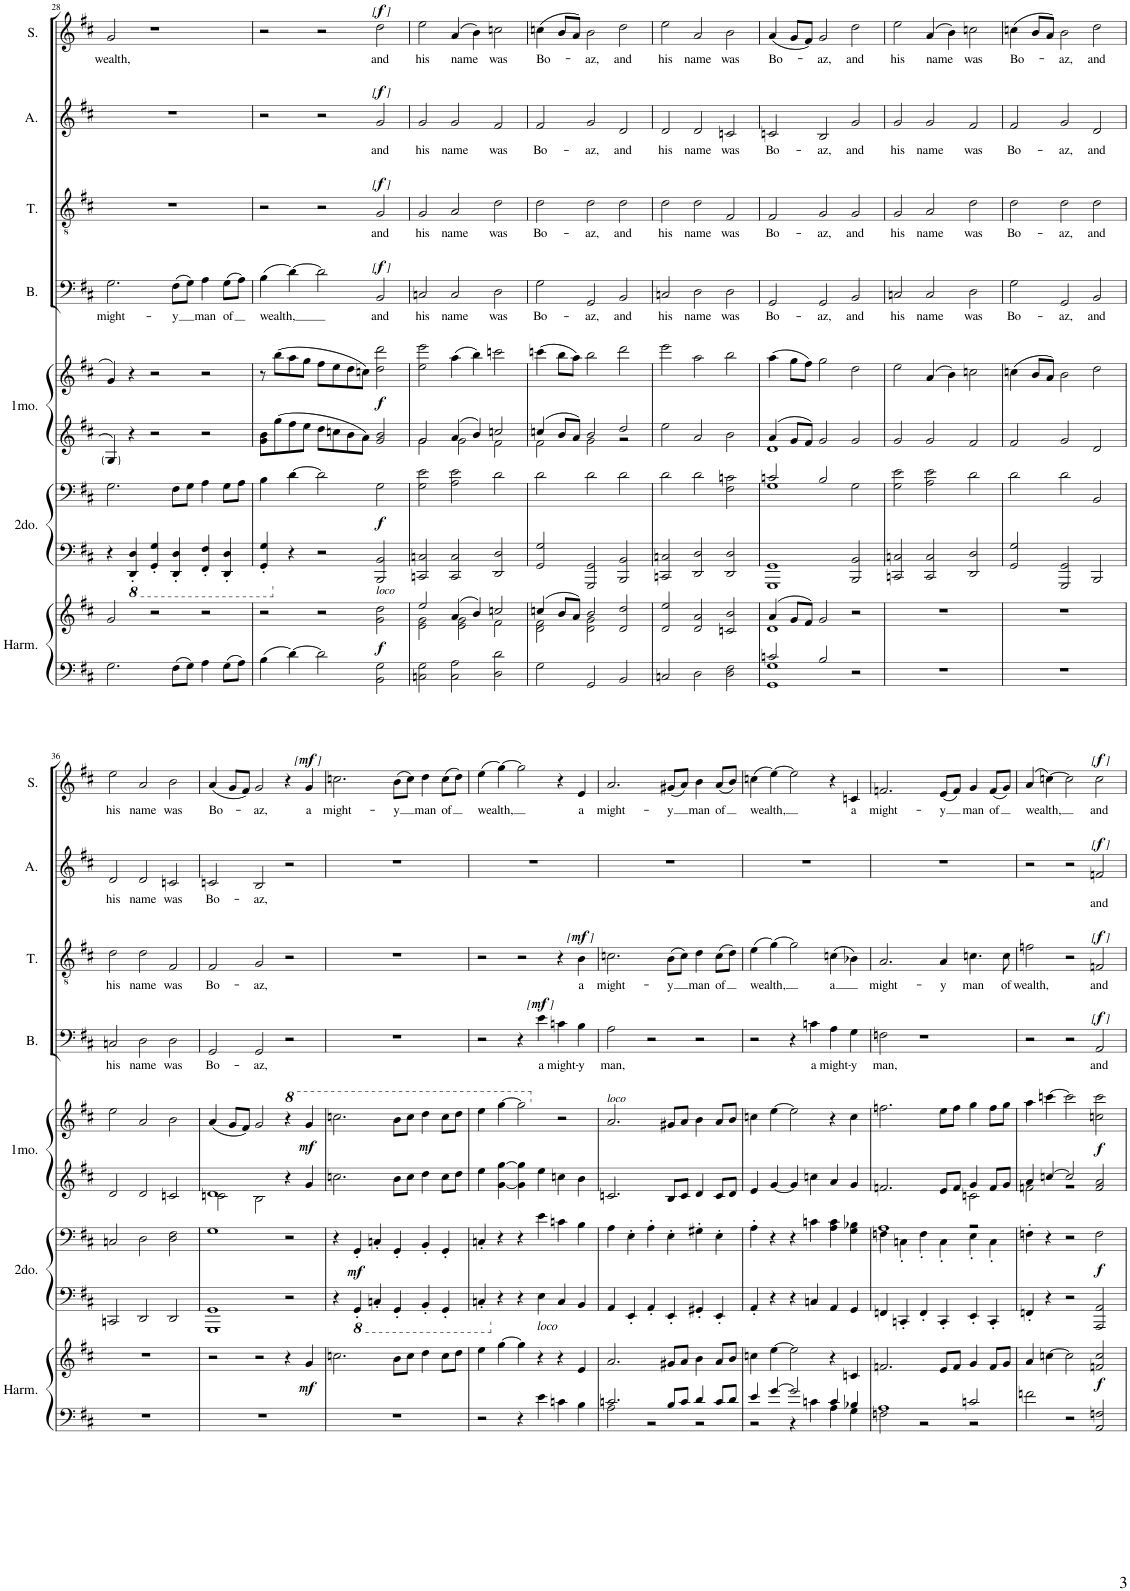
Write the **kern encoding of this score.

**kern	**kern	**dynam	**kern	**kern	**dynam	**kern	**kern	**dynam	**kern	**text	**dynam	**kern	**text	**dynam	**kern	**text	**dynam	**kern	**text	**dynam
*part7	*part7	*part7	*part6	*part6	*part6	*part5	*part5	*part5	*part4	*part4	*part4	*part3	*part3	*part3	*part2	*part2	*part2	*part1	*part1	*part1
*staff10	*staff9	*staff9/10	*staff8	*staff7	*staff7/8	*staff6	*staff5	*staff5/6	*staff4	*staff4	*staff4	*staff3	*staff3	*staff3	*staff2	*staff2	*staff2	*staff1	*staff1	*staff1
*I"Harmonium (ad lib.)	*	*	*I"Secundo	*	*	*I"Primo	*	*	*I"Bass	*	*	*I"Tenor	*	*	*I"Alto	*	*	*I"Soprano	*	*
*I'Harm.	*	*	*	*	*	*	*	*	*I'B.	*	*	*I'T.	*	*	*I'A.	*	*	*I'S.	*	*
!!LO:PB:g=z
*clefF4	*clefG2	*	*clefF4	*clefF4	*	*clefG2	*clefG2	*	*clefF4	*	*	*clefGv2	*	*	*clefG2	*	*	*clefG2	*	*
*k[f#c#]	*k[f#c#]	*	*k[f#c#]	*k[f#c#]	*	*k[f#c#]	*k[f#c#]	*	*k[f#c#]	*	*	*k[f#c#]	*	*	*k[f#c#]	*	*	*k[f#c#]	*	*
*M3/2	*M3/2	*	*M3/2	*M3/2	*	*M3/2	*M3/2	*	*M3/2	*	*	*M3/2	*	*	*M3/2	*	*	*M3/2	*	*
=28	=28	=28	=28	=28	=28	=28	=28	=28	=28	=28	=28	=28	=28	=28	=28	=28	=28	=28	=28	=28
!	!	!	!	!	!	!	!	!	!	!LO:LY:b	!	!	!	!	!	!	!	!	!LO:LY:b	!
2.G\	2g/	.	4r	2.G\	.	4G/	4g/	.	2.G\	might-	.	1.r	.	.	1.r	.	.	2g/	wealth,	.
*	*	*	*8ba	*	*	*	*	*	*	*	*	*	*	*	*	*	*	*	*	*
.	.	.	4DDD/' 4DD/'	.	.	4r	4r	.	.	.	.	.	.	.	.	.	.	.	.	.
.	2r	.	4GGG/' 4GG/'	.	.	2r	2r	.	.	.	.	.	.	.	.	.	.	1r	.	.
!	!	!	!	!	!	!	!	!	!	!LO:LY:b	!	!	!	!	!	!	!	!	!	!
8F#\L	.	.	4DDD/' 4DD/'	8F#\L	.	.	.	.	(8F#\L	-y	.	.	.	.	.	.	.	.	.	.
8G\J	.	.	.	8G\J	.	.	.	.	8G\J)	.	.	.	.	.	.	.	.	.	.	.
!	!	!	!	!	!	!	!	!	!	!LO:LY:b	!	!	!	!	!	!	!	!	!	!
4A\	2r	.	4FFF#/' 4FF#/'	4A\	.	2r	2r	.	4A\	man	.	.	.	.	.	.	.	.	.	.
!	!	!	!	!	!	!	!	!	!	!LO:LY:b	!	!	!	!	!	!	!	!	!	!
8G\L	.	.	4DDD/' 4DD/'	8G\L	.	.	.	.	(8G\L	of	.	.	.	.	.	.	.	.	.	.
8A\J	.	.	.	8A\J	.	.	.	.	8A\J)	.	.	.	.	.	.	.	.	.	.	.
=29	=29	=29	=29	=29	=29	=29	=29	=29	=29	=29	=29	=29	=29	=29	=29	=29	=29	=29	=29	=29
!	!	!	!	!	!	!	!	!	!	!LO:LY:b	!	!	!	!	!	!	!	!	!	!
4B\	2r	.	4GGG/' 4GG/'	4B\	.	8g\ 8b\L	8r	.	(4B\	wealth,	.	2r	.	.	2r	.	.	2r	.	.
.	.	.	.	.	.	8gg\	(8bb\L	.	.	.	.	.	.	.	.	.	.	.	.	.
*	*	*	*X8ba	*	*	*	*	*	*	*	*	*	*	*	*	*	*	*	*	*
[4d\	.	.	4r	[4d\	.	8ff#\	8aa\	.	[4d\)	.	.	.	.	.	.	.	.	.	.	.
.	.	.	.	.	.	8ee\J	8gg\J	.	.	.	.	.	.	.	.	.	.	.	.	.
2d\]	2r	.	2r	2d\]	.	8dd\L	8ff#\L	.	2d\]	.	.	2r	.	.	2r	.	.	2r	.	.
.	.	.	.	.	.	8ccn\	8ee\	.	.	.	.	.	.	.	.	.	.	.	.	.
.	.	.	.	.	.	8b\	8dd\	.	.	.	.	.	.	.	.	.	.	.	.	.
.	.	.	.	.	.	8a\J	8ccn\J)	.	.	.	.	.	.	.	.	.	.	.	.	.
!	!	!	!LO:TX:b:i:t=loco	!	!	!	!	!	!	!	!	!	!	!	!	!	!	!	!	!
!	!	!LO:DY:b	!	!	!LO:DY:b	!	!	!LO:DY:b	!	!LO:LY:b	!LO:DY:a	!	!LO:LY:b	!	!	!LO:LY:b	!	!	!LO:LY:b	!
!	!	!	!	!	!	!	!	!	!	!	!LO:DY:n=1:a	!	!	!	!	!	!	!	!	!
!	!	!	!	!	!	!	!	!	!	!	!LO:DY:n=2:a	!	!	!LO:DY:a	!	!	!	!	!	!
!	!	!	!	!	!	!	!	!	!	!	!	!	!	!LO:DY:n=1:a	!	!	!	!	!	!
!	!	!	!	!	!	!	!	!	!	!	!	!	!	!LO:DY:n=2:a	!	!	!LO:DY:a	!	!	!
!	!	!	!	!	!	!	!	!	!	!	!	!	!	!	!	!	!LO:DY:n=1:a	!	!	!
!	!	!	!	!	!	!	!	!	!	!	!	!	!	!	!	!	!LO:DY:n=2:a	!	!	!LO:DY:a
!	!	!	!	!	!	!	!	!	!	!	!	!	!	!	!	!	!	!	!	!LO:DY:n=1:a
!	!	!	!	!	!	!	!	!	!	!	!	!	!	!	!	!	!	!	!	!LO:DY:n=2:a
2BB\ 2G\	2g\ 2dd\	f	2BBB/ 2BB/	2G\	f	2g/ 2b/	2dd\ 2ddd\	f	2BB/	and	other-dynamics f other-dynamics	2G/	and	other-dynamics f other-dynamics	2g/	and	other-dynamics f other-dynamics	2dd\	and	other-dynamics f other-dynamics
=30	=30	=30	=30	=30	=30	=30	=30	=30	=30	=30	=30	=30	=30	=30	=30	=30	=30	=30	=30	=30
*	*^	*	*	*	*	*^	*	*	*	*	*	*	*	*	*	*	*	*	*	*
!	!	!	!	!	!	!	!	!	!	!	!	!LO:LY:b	!	!	!LO:LY:b	!	!	!LO:LY:b	!	!	!LO:LY:b	!
2Cn\ 2G\	2ee/	2e\ 2g\	.	2CCn/ 2Cn/	2G\ 2e\	.	2g/	2g\	2ee\ 2eee\	.	2Cn/	his	.	2G/	his	.	2g/	his	.	2ee\	his	.
!	!	!	!	!	!	!	!	!	!	!	!	!LO:LY:b	!	!	!LO:LY:b	!	!	!LO:LY:b	!	!	!LO:LY:b	!
2C\ 2A\	(4a/	2e\ 2g\	.	2CC/ 2C/	2A\ 2e\	.	4a/	2g\	(4aa\	.	2C/	name	.	2A/	name	.	2g/	name	.	(4a/	name	.
.	4b/)	.	.	.	.	.	4b/	.	4bb\)	.	.	.	.	.	.	.	.	.	.	4b\)	.	.
!	!	!	!	!	!	!	!	!	!	!	!	!LO:LY:b	!	!	!LO:LY:b	!	!	!LO:LY:b	!	!	!LO:LY:b	!
2D\ 2d\	2ccn/	2f#\	.	2DD/ 2D/	2d\	.	2ccn/	2f#\	2cccn\	.	2D\	was	.	2d\	was	.	2f#/	was	.	2ccn\	was	.
=31	=31	=31	=31	=31	=31	=31	=31	=31	=31	=31	=31	=31	=31	=31	=31	=31	=31	=31	=31	=31	=31	=31
!	!	!	!	!	!	!	!	!	!	!	!	!LO:LY:b	!	!	!LO:LY:b	!	!	!LO:LY:b	!	!	!LO:LY:b	!
2G\	(4ccn/	2d\ 2f#\	.	2GG/ 2G/	2d\	.	4ccn/	2f#\	(4cccn\	.	2G\	Bo-	.	2d\	Bo-	.	2f#/	Bo-	.	(4ccn\	Bo-	.
.	8b/L	.	.	.	.	.	8b/L	.	8bb\L	.	.	.	.	.	.	.	.	.	.	8b/L	.	.
.	8a/J)	.	.	.	.	.	8a/J	.	8aa\J)	.	.	.	.	.	.	.	.	.	.	8a/J)	.	.
!	!	!	!	!	!	!	!	!	!	!	!	!LO:LY:b	!	!	!LO:LY:b	!	!	!LO:LY:b	!	!	!LO:LY:b	!
2GG/	2b/	2d\ 2g\	.	2GGG/ 2GG/	2d\	.	2b/	2g\	2bb\	.	2GG/	-az,	.	2d\	-az,	.	2g/	-az,	.	2b\	-az,	.
!	!	!	!	!	!	!	!	!	!	!	!	!LO:LY:b	!	!	!LO:LY:b	!	!	!LO:LY:b	!	!	!LO:LY:b	!
2BB/	2d/ 2dd/	2ryy	.	2BBB/ 2BB/	2d\	.	2dd/	2r	2ddd\	.	2BB/	and	.	2d\	and	.	2d/	and	.	2dd\	and	.
=32	=32	=32	=32	=32	=32	=32	=32	=32	=32	=32	=32	=32	=32	=32	=32	=32	=32	=32	=32	=32	=32	=32
!	!	!	!	!	!	!	!	!	!	!	!	!LO:LY:b	!	!	!LO:LY:b	!	!	!LO:LY:b	!	!	!LO:LY:b	!
*	*v	*v	*	*	*	*	*v	*v	*	*	*	*	*	*	*	*	*	*	*	*	*	*
2Cn/	2d/ 2ee/	.	2CCn/ 2Cn/	2d\	.	2ee\	2eee\	.	2Cn/	his	.	2d\	his	.	2d/	his	.	2ee\	his	.
!	!	!	!	!	!	!	!	!	!	!LO:LY:b	!	!	!LO:LY:b	!	!	!LO:LY:b	!	!	!LO:LY:b	!
2D\	2d/ 2a/	.	2DD/ 2D/	2d\	.	2a/	2aa\	.	2D\	name	.	2d\	name	.	2d/	name	.	2a/	name	.
!	!	!	!	!	!	!	!	!	!	!LO:LY:b	!	!	!LO:LY:b	!	!	!LO:LY:b	!	!	!LO:LY:b	!
2D\ 2F#\	2cn/ 2b/	.	2DD/ 2D/	2F#\ 2cn\	.	2b\	2bb\	.	2D\	was	.	2F#/	was	.	2cn/	was	.	2b\	was	.
=33	=33	=33	=33	=33	=33	=33	=33	=33	=33	=33	=33	=33	=33	=33	=33	=33	=33	=33	=33	=33
*^	*^	*	*	*^	*	*^	*	*	*	*	*	*	*	*	*	*	*	*	*	*
!	!	!	!	!	!	!	!	!	!	!	!	!	!	!LO:LY:b	!	!	!LO:LY:b	!	!	!LO:LY:b	!	!	!LO:LY:b	!
2cn/	1GG 1G	(4a/	1d	.	1GGG 1GG	2cn/	1G	.	4a/	1d	(4aa\	.	2GG/	Bo-	.	2F#/	Bo-	.	2cn/	Bo-	.	(4a/	Bo-	.
.	.	8g/L	.	.	.	.	.	.	8g/L	.	8gg\L	.	.	.	.	.	.	.	.	.	.	8g/L	.	.
.	.	8f#/J)	.	.	.	.	.	.	8f#/J	.	8ff#\J)	.	.	.	.	.	.	.	.	.	.	8f#/J)	.	.
!	!	!	!	!	!	!	!	!	!	!	!	!	!	!LO:LY:b	!	!	!LO:LY:b	!	!	!LO:LY:b	!	!	!LO:LY:b	!
2B/	.	2g/	.	.	.	2B/	.	.	2g/	.	2gg\	.	2GG/	-az,	.	2G/	-az,	.	2B/	-az,	.	2g/	-az,	.
!	!	!	!	!	!	!	!	!	!	!	!	!	!	!LO:LY:b	!	!	!LO:LY:b	!	!	!LO:LY:b	!	!	!LO:LY:b	!
2r	2ryy	2r	2ryy	.	2BBB/ 2BB/	2G\	2ryy	.	2g/	2ryy	2dd\	.	2BB/	and	.	2G/	and	.	2g/	and	.	2dd\	and	.
=34	=34	=34	=34	=34	=34	=34	=34	=34	=34	=34	=34	=34	=34	=34	=34	=34	=34	=34	=34	=34	=34	=34	=34	=34
!	!	!	!	!	!	!	!	!	!	!	!	!	!	!LO:LY:b	!	!	!LO:LY:b	!	!	!LO:LY:b	!	!	!LO:LY:b	!
*v	*v	*	*	*	*	*v	*v	*	*v	*v	*	*	*	*	*	*	*	*	*	*	*	*	*	*
*	*v	*v	*	*	*	*	*	*	*	*	*	*	*	*	*	*	*	*	*	*	*
1.r	1.r	.	2CCn/ 2Cn/	2G\ 2e\	.	2g/	2ee\	.	2Cn/	his	.	2G/	his	.	2g/	his	.	2ee\	his	.
!	!	!	!	!	!	!	!	!	!	!LO:LY:b	!	!	!LO:LY:b	!	!	!LO:LY:b	!	!	!LO:LY:b	!
.	.	.	2CC/ 2C/	2A\ 2e\	.	2g/	(4a/	.	2C/	name	.	2A/	name	.	2g/	name	.	(4a/	name	.
.	.	.	.	.	.	.	4b\)	.	.	.	.	.	.	.	.	.	.	4b\)	.	.
!	!	!	!	!	!	!	!	!	!	!LO:LY:b	!	!	!LO:LY:b	!	!	!LO:LY:b	!	!	!LO:LY:b	!
.	.	.	2DD/ 2D/	2d\	.	2f#/	2ccn\	.	2D\	was	.	2d\	was	.	2f#/	was	.	2ccn\	was	.
=35	=35	=35	=35	=35	=35	=35	=35	=35	=35	=35	=35	=35	=35	=35	=35	=35	=35	=35	=35	=35
!	!	!	!	!	!	!	!	!	!	!LO:LY:b	!	!	!LO:LY:b	!	!	!LO:LY:b	!	!	!LO:LY:b	!
1.r	1.r	.	2GG/ 2G/	2d\	.	2f#/	(4ccn\	.	2G\	Bo-	.	2d\	Bo-	.	2f#/	Bo-	.	(4ccn\	Bo-	.
.	.	.	.	.	.	.	8b/L	.	.	.	.	.	.	.	.	.	.	8b/L	.	.
.	.	.	.	.	.	.	8a/J)	.	.	.	.	.	.	.	.	.	.	8a/J)	.	.
!	!	!	!	!	!	!	!	!	!	!LO:LY:b	!	!	!LO:LY:b	!	!	!LO:LY:b	!	!	!LO:LY:b	!
.	.	.	2GGG/ 2GG/	2d\	.	2g/	2b\	.	2GG/	-az,	.	2d\	-az,	.	2g/	-az,	.	2b\	-az,	.
!	!	!	!	!	!	!	!	!	!	!LO:LY:b	!	!	!LO:LY:b	!	!	!LO:LY:b	!	!	!LO:LY:b	!
.	.	.	2BBB/	2BB/	.	2d/	2dd\	.	2BB/	and	.	2d\	and	.	2d/	and	.	2dd\	and	.
!!LO:LB:g=z
=36	=36	=36	=36	=36	=36	=36	=36	=36	=36	=36	=36	=36	=36	=36	=36	=36	=36	=36	=36	=36
*^	*	*	*	*	*	*	*	*	*	*	*	*	*	*	*	*	*	*	*	*
!	!	!	!	!	!	!	!	!	!	!	!LO:LY:b	!	!	!LO:LY:b	!	!	!LO:LY:b	!	!	!LO:LY:b	!
1.r	1.D	1.r	.	2CCn/	2Cn/	.	2d/	2ee\	.	2Cn/	his	.	2d\	his	.	2d/	his	.	2ee\	his	.
!	!	!	!	!	!	!	!	!	!	!	!LO:LY:b	!	!	!LO:LY:b	!	!	!LO:LY:b	!	!	!LO:LY:b	!
.	.	.	.	2DD/	2D\	.	2d/	2a/	.	2D\	name	.	2d\	name	.	2d/	name	.	2a/	name	.
!	!	!	!	!	!	!	!	!	!	!	!LO:LY:b	!	!	!LO:LY:b	!	!	!LO:LY:b	!	!	!LO:LY:b	!
.	.	.	.	2DD/	2D\ 2F#\	.	2cn/	2b\	.	2D\	was	.	2F#/	was	.	2cn/	was	.	2b\	was	.
*v	*v	*	*	*	*	*	*	*	*	*	*	*	*	*	*	*	*	*	*	*	*
=37	=37	=37	=37	=37	=37	=37	=37	=37	=37	=37	=37	=37	=37	=37	=37	=37	=37	=37	=37	=37
*	*	*	*	*	*	*^	*	*	*	*	*	*	*	*	*	*	*	*	*	*
!	!	!	!	!	!	!	!	!	!	!	!LO:LY:b	!	!	!LO:LY:b	!	!	!LO:LY:b	!	!	!LO:LY:b	!
1.r	2r	.	1GGG 1GG	1G	.	1d	2cn\	(4a/	.	2GG/	Bo-	.	2F#/	Bo-	.	2cn/	Bo-	.	(4a/	Bo-	.
.	.	.	.	.	.	.	.	8g/L	.	.	.	.	.	.	.	.	.	.	8g/L	.	.
.	.	.	.	.	.	.	.	8f#/J)	.	.	.	.	.	.	.	.	.	.	8f#/J)	.	.
!	!	!	!	!	!	!	!	!	!	!	!LO:LY:b	!	!	!LO:LY:b	!	!	!LO:LY:b	!	!	!LO:LY:b	!
.	2r	.	.	.	.	.	2B\	2g/	.	2GG/	-az,	.	2G/	-az,	.	2B/	-az,	.	2g/	-az,	.
*	*	*	*	*	*	*	*	*8va	*	*	*	*	*	*	*	*	*	*	*	*	*
.	4r	.	2r	2r	.	4r	2ryy	4r	.	2r	.	.	2r	.	.	2r	.	.	4r	.	.
!	!	!LO:DY:b	!	!	!	!	!	!	!LO:DY:b	!	!	!	!	!	!	!	!	!	!	!LO:LY:b	!LO:DY:a
!	!	!	!	!	!	!	!	!	!	!	!	!	!	!	!	!	!	!	!	!	!LO:DY:n=1:a
!	!	!	!	!	!	!	!	!	!	!	!	!	!	!	!	!	!	!	!	!	!LO:DY:n=2:a
.	4g/	mf	.	.	.	4g/	.	4gg/	mf	.	.	.	.	.	.	.	.	.	4g/	a	other-dynamics mf other-dynamics
*	*	*	*	*	*	*v	*v	*	*	*	*	*	*	*	*	*	*	*	*	*	*
=38	=38	=38	=38	=38	=38	=38	=38	=38	=38	=38	=38	=38	=38	=38	=38	=38	=38	=38	=38	=38
!	!	!	!	!	!	!	!	!	!	!	!	!	!	!	!	!	!	!	!LO:LY:b	!
1.r	2.ccn\	.	4r	4r	.	2.ccn\	2.cccn\	.	1.r	.	.	1.r	.	.	1.r	.	.	2.ccn\	might-	.
*	*	*	*8ba	*	*	*	*	*	*	*	*	*	*	*	*	*	*	*	*	*
!	!	!	!	!	!LO:DY:b	!	!	!	!	!	!	!	!	!	!	!	!	!	!	!
.	.	.	4GGG'/	4GG'/	mf	.	.	.	.	.	.	.	.	.	.	.	.	.	.	.
.	.	.	4CCn'/	4Cn'/	.	.	.	.	.	.	.	.	.	.	.	.	.	.	.	.
!	!	!	!	!	!	!	!	!	!	!	!	!	!	!	!	!	!	!	!LO:LY:b	!
.	8b\L	.	4GGG'/	4GG'/	.	8b\L	8bb\L	.	.	.	.	.	.	.	.	.	.	(8b\L	-y	.
.	8cc\J	.	.	.	.	8cc\J	8ccc\J	.	.	.	.	.	.	.	.	.	.	8cc\J)	.	.
!	!	!	!	!	!	!	!	!	!	!	!	!	!	!	!	!	!	!	!LO:LY:b	!
.	4dd\	.	4BBB'/	4BB'/	.	4dd\	4ddd\	.	.	.	.	.	.	.	.	.	.	4dd\	man	.
!	!	!	!	!	!	!	!	!	!	!	!	!	!	!	!	!	!	!	!LO:LY:b	!
.	8cc\L	.	4GGG'/	4GG'/	.	8cc\L	8ccc\L	.	.	.	.	.	.	.	.	.	.	(8cc\L	of	.
.	8dd\J	.	.	.	.	8dd\J	8ddd\J	.	.	.	.	.	.	.	.	.	.	8dd\J)	.	.
=39	=39	=39	=39	=39	=39	=39	=39	=39	=39	=39	=39	=39	=39	=39	=39	=39	=39	=39	=39	=39
*	*	*	*	*	*	*	*	*	*	*	*	*	*	*	*^	*	*	*	*	*
!	!	!	!	!	!	!	!	!	!	!	!	!	!	!	!	!	!	!	!	!LO:LY:b	!
2r	4ee\	.	4CCn'/	4Cn'/	.	4ee\	4eee\	.	2r	.	.	2r	.	.	1.r	1.cc#	.	.	(4ee\	wealth,	.
*	*	*	*X8ba	*	*	*	*	*	*	*	*	*	*	*	*	*	*	*	*	*	*
.	[4gg\	.	4r	4r	.	[4g\ [4gg\	[4ggg\	.	.	.	.	.	.	.	.	.	.	.	[4gg\)	.	.
4r	4gg\]	.	4r	4r	.	4g\] 4gg\]	2ggg\]	.	4r	.	.	2r	.	.	.	.	.	.	2gg\]	.	.
!	!	!	!LO:TX:b:i:t=loco	!	!	!	!	!	!	!	!	!	!	!	!	!	!	!	!	!	!
!	!	!	!	!	!	!	!	!	!	!LO:LY:b	!LO:DY:a	!	!	!	!	!	!	!	!	!	!
!	!	!	!	!	!	!	!	!	!	!	!LO:DY:n=1:a	!	!	!	!	!	!	!	!	!	!
!	!	!	!	!	!	!	!	!	!	!	!LO:DY:n=2:a	!	!	!	!	!	!	!	!	!	!
4e\	4r	.	4E\	4e\	.	4ee\	.	.	4e\	a	other-dynamics mf other-dynamics	.	.	.	.	.	.	.	.	.	.
*	*	*	*	*	*	*	*X8va	*	*	*	*	*	*	*	*	*	*	*	*	*	*
!	!	!	!	!	!	!	!	!	!	!LO:LY:b	!	!	!	!	!	!	!	!	!	!	!
4cn\	4r	.	4C/	4cn\	.	4ccn\	2r	.	4cn\	might-	.	4r	.	.	.	.	.	.	4r	.	.
!	!	!	!	!	!	!	!	!	!	!LO:LY:b	!	!	!LO:LY:b	!LO:DY:a	!	!	!	!	!	!LO:LY:b	!
!	!	!	!	!	!	!	!	!	!	!	!	!	!	!LO:DY:n=1:a	!	!	!	!	!	!	!
!	!	!	!	!	!	!	!	!	!	!	!	!	!	!LO:DY:n=2:a	!	!	!	!	!	!	!
4B\	4e/	.	4BB/	4B\	.	4b\	.	.	4B\	-y	.	4B\	a	other-dynamics mf other-dynamics	.	.	.	.	4e/	a	.
*	*	*	*	*	*	*	*	*	*	*	*	*	*	*	*v	*v	*	*	*	*	*
=40	=40	=40	=40	=40	=40	=40	=40	=40	=40	=40	=40	=40	=40	=40	=40	=40	=40	=40	=40	=40
*^	*	*	*	*	*	*	*	*	*	*	*	*	*	*	*	*	*	*	*	*
!	!	!	!	!	!	!	!	!LO:TX:a:i:t=loco	!	!	!	!	!	!	!	!	!	!	!	!	!
!	!	!	!	!	!	!	!	!	!	!	!LO:LY:b	!	!	!LO:LY:b	!	!	!	!	!	!LO:LY:b	!
2.cn/	2A\	2.a/	.	4AA/	4A\	.	2.cn/	2.a/	.	2A\	man,	.	2.cn\	might-	.	1.r	.	.	2.a/	might-	.
.	.	.	.	4EE'/	4E'\	.	.	.	.	.	.	.	.	.	.	.	.	.	.	.	.
.	2r	.	.	4AA'/	4A'\	.	.	.	.	2r	.	.	.	.	.	.	.	.	.	.	.
!	!	!	!	!	!	!	!	!	!	!	!	!	!	!LO:LY:b	!	!	!	!	!	!LO:LY:b	!
8B/L	.	8g#X/L	.	4EE'/	4E'\	.	8B/L	8g#X/L	.	.	.	.	(8B\L	-y	.	.	.	.	(8g#X/L	-y	.
8c/J	.	8a/J	.	.	.	.	8c/J	8a/J	.	.	.	.	8c\J)	.	.	.	.	.	8a/J)	.	.
!	!	!	!	!	!	!	!	!	!	!	!	!	!	!LO:LY:b	!	!	!	!	!	!LO:LY:b	!
4d/	2r	4b\	.	4GG#X'/	4G#X'\	.	4d/	4b\	.	2r	.	.	4d\	man	.	.	.	.	4b\	man	.
!	!	!	!	!	!	!	!	!	!	!	!	!	!	!LO:LY:b	!	!	!	!	!	!LO:LY:b	!
8c/L	.	8a/L	.	4EE'/	4E'\	.	8c/L	8a/L	.	.	.	.	(8c\L	of	.	.	.	.	(8a/L	of	.
8d/J	.	8b/J	.	.	.	.	8d/J	8b/J	.	.	.	.	8d\J)	.	.	.	.	.	8b/J)	.	.
=41	=41	=41	=41	=41	=41	=41	=41	=41	=41	=41	=41	=41	=41	=41	=41	=41	=41	=41	=41	=41	=41
!	!	!	!	!	!	!	!	!	!	!	!	!	!	!LO:LY:b	!	!	!	!	!	!LO:LY:b	!
4e/	2r	4ccn\	.	4AA'/	4A'\	.	4e/	4ccn\	.	2r	.	.	(4e\	wealth,	.	1.r	.	.	(4ccn\	wealth,	.
[4g/	.	[4ee\	.	4r	4r	.	[4g/	[4ee\	.	.	.	.	[4g\)	.	.	.	.	.	[4ee\)	.	.
2g/]	4r	2ee\]	.	4r	4r	.	4g/]	2ee\]	.	4r	.	.	2g\]	.	.	.	.	.	2ee\]	.	.
!	!	!	!	!	!	!	!	!	!	!	!LO:LY:b	!	!	!	!	!	!	!	!	!	!
.	4cn\	.	.	4Cn/	4cn\	.	4ccn\	.	.	4cn\	a	.	.	.	.	.	.	.	.	.	.
!	!	!	!	!	!	!	!	!	!	!	!LO:LY:b	!	!	!LO:LY:b	!	!	!	!	!	!	!
4c/	4A\	4r	.	4AA/	4A\ 4c\	.	4a/	4r	.	4A\	might-	.	(4cn\	a	.	.	.	.	4r	.	.
!	!	!	!	!	!	!	!	!	!	!	!LO:LY:b	!	!	!	!	!	!	!	!	!LO:LY:b	!
4B-X/	4G\	4cn/	.	4GG/	4G\ 4B-X\	.	4g/	4cc\	.	4G\	-y	.	4B-X\)	.	.	.	.	.	4cn/	a	.
=42	=42	=42	=42	=42	=42	=42	=42	=42	=42	=42	=42	=42	=42	=42	=42	=42	=42	=42	=42	=42	=42
*	*	*	*	*	*^	*	*^	*	*	*	*	*	*	*	*	*	*	*	*	*	*
!	!	!	!	!	!	!	!	!	!	!	!	!	!LO:LY:b	!	!	!LO:LY:b	!	!	!	!	!	!LO:LY:b	!
1A	2Fn\	2.fn/	.	4FFn/	1A	4Fn\	.	2.fn/	1ryy	2.ffn\	.	2Fn\	man,	.	2.A/	might-	.	1.r	.	.	2.fn/	might-	.
.	.	.	.	4CCn'/	.	4Cn'\	.	.	.	.	.	.	.	.	.	.	.	.	.	.	.	.	.
.	2r	.	.	4FF'/	.	4F'\	.	.	.	.	.	1r	.	.	.	.	.	.	.	.	.	.	.
!	!	!	!	!	!	!	!	!	!	!	!	!	!	!	!	!LO:LY:b	!	!	!	!	!	!LO:LY:b	!
.	.	8e/L	.	4CC'/	.	4C'\	.	8e/L	.	8ee\L	.	.	.	.	4A/	-y	.	.	.	.	(8e/L	-y	.
.	.	8f/J	.	.	.	.	.	8f/J	.	8ff\J	.	.	.	.	.	.	.	.	.	.	8f/J)	.	.
!	!	!	!	!	!	!	!	!	!	!	!	!	!	!	!	!LO:LY:b	!	!	!	!	!	!LO:LY:b	!
2cn/	2r	4g/	.	4EE'/	2r	4E'\	.	4g/	2cn\	4gg\	.	.	.	.	4.cn\	man	.	.	.	.	4g/	man	.
!	!	!	!	!	!	!	!	!	!	!	!	!	!	!	!	!	!	!	!	!	!	!LO:LY:b	!
.	.	8f/L	.	4CC'/	.	4C'\	.	8f/L	.	8ff\L	.	.	.	.	.	.	.	.	.	.	(8f/L	of	.
!	!	!	!	!	!	!	!	!	!	!	!	!	!	!	!	!LO:LY:b	!	!	!	!	!	!	!
.	.	8g/J	.	.	.	.	.	8g/J	.	8gg\J	.	.	.	.	8c\	of	.	.	.	.	8g/J)	.	.
*v	*v	*	*	*	*v	*v	*	*	*	*	*	*	*	*	*	*	*	*	*	*	*	*	*
=43	=43	=43	=43	=43	=43	=43	=43	=43	=43	=43	=43	=43	=43	=43	=43	=43	=43	=43	=43	=43	=43
!	!	!	!	!	!	!	!	!	!	!	!	!	!	!LO:LY:b	!	!	!	!	!	!LO:LY:b	!
2fn\	4a/	.	4FFn'/	4Fn'\	.	4a/	2fn\	4aa\	.	2r	.	.	2fn\	wealth,	.	2r	.	.	(4a/	wealth,	.
.	[4ccn\	.	4r	4r	.	[4ccn/	.	[4cccn\	.	.	.	.	.	.	.	.	.	.	[4ccn\)	.	.
2r	2cc\]	.	2r	2r	.	2cc/]	1r	2ccc\]	.	2r	.	.	2r	.	.	2r	.	.	2cc\]	.	.
!	!	!LO:DY:b	!	!	!LO:DY:b	!	!	!	!LO:DY:b	!	!LO:LY:b	!LO:DY:a	!	!LO:LY:b	!	!	!LO:LY:b	!	!	!LO:LY:b	!
!	!	!	!	!	!	!	!	!	!	!	!	!LO:DY:n=1:a	!	!	!	!	!	!	!	!	!
!	!	!	!	!	!	!	!	!	!	!	!	!LO:DY:n=2:a	!	!	!LO:DY:a	!	!	!	!	!	!
!	!	!	!	!	!	!	!	!	!	!	!	!	!	!	!LO:DY:n=1:a	!	!	!	!	!	!
!	!	!	!	!	!	!	!	!	!	!	!	!	!	!	!LO:DY:n=2:a	!	!	!LO:DY:a	!	!	!
!	!	!	!	!	!	!	!	!	!	!	!	!	!	!	!	!	!	!LO:DY:n=1:a	!	!	!
!	!	!	!	!	!	!	!	!	!	!	!	!	!	!	!	!	!	!LO:DY:n=2:a	!	!	!LO:DY:a
!	!	!	!	!	!	!	!	!	!	!	!	!	!	!	!	!	!	!	!	!	!LO:DY:n=1:a
!	!	!	!	!	!	!	!	!	!	!	!	!	!	!	!	!	!	!	!	!	!LO:DY:n=2:a
2AA/ 2Fn/	2fn/ 2cc/	f	2AAA/ 2AA/	2F\	f	2f/ 2a/	.	2ccn\ 2ccc\	f	2AA/	and	other-dynamics f other-dynamics	2Fn/	and	other-dynamics f other-dynamics	2fn/	and	other-dynamics f other-dynamics	2cc\	and	other-dynamics f other-dynamics
*	*	*	*	*	*	*v	*v	*	*	*	*	*	*	*	*	*	*	*	*	*	*
=	=	=	=	=	=	=	=	=	=	=	=	=	=	=	=	=	=	=	=	=
*-	*-	*-	*-	*-	*-	*-	*-	*-	*-	*-	*-	*-	*-	*-	*-	*-	*-	*-	*-	*-
